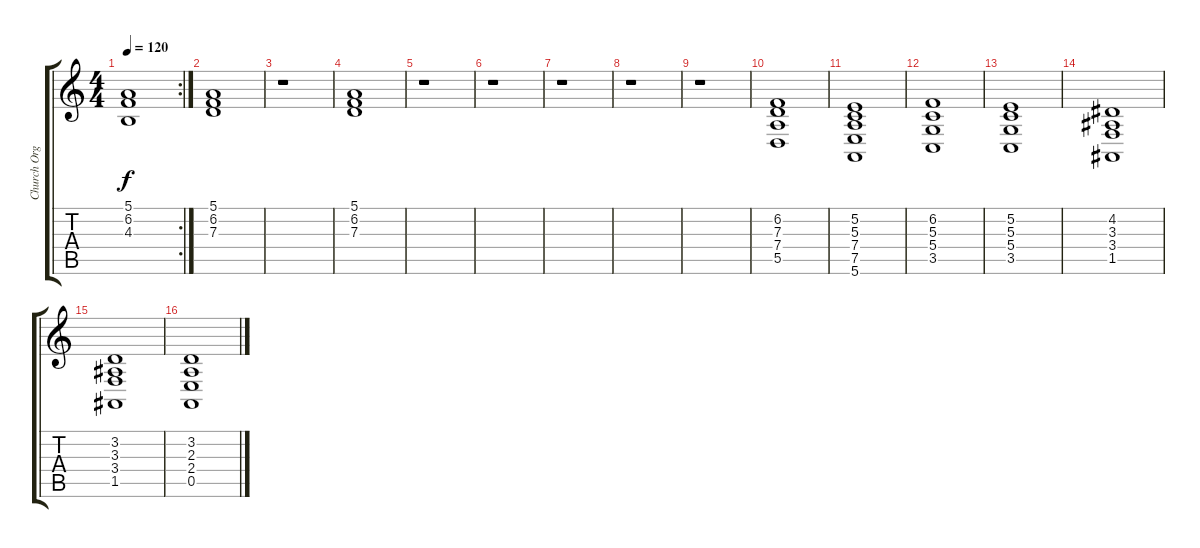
\track ("Church Organ" "Church Org") {instrument churchorgan}
\staff {score tabs}
\tuning (E4 B3 G3 D3 A2 E2) {hide}
\rc 2
\ts (4 4)
\tempo 120
\clef g2
\ks c
(5.1 6.2 4.3).1{dy f} |
(5.1 6.2 7.3).1 |
r.1 |
(5.1 6.2 7.3).1 |
r.1 |
r.1 |
r.1 |
r.1 |
r.1 |
(6.2 7.3 7.4 5.5).1{volume 8 balance 8} |
(5.2 5.3 7.4 7.5 5.6).1 |
(6.2 5.3 5.4 3.5).1 |
(5.2 5.3 5.4 3.5).1 |
(4.2 3.3 3.4 1.5).1 |
(3.2 3.3 3.4 1.5).1 |
(3.2 2.3 2.4 0.5).1
